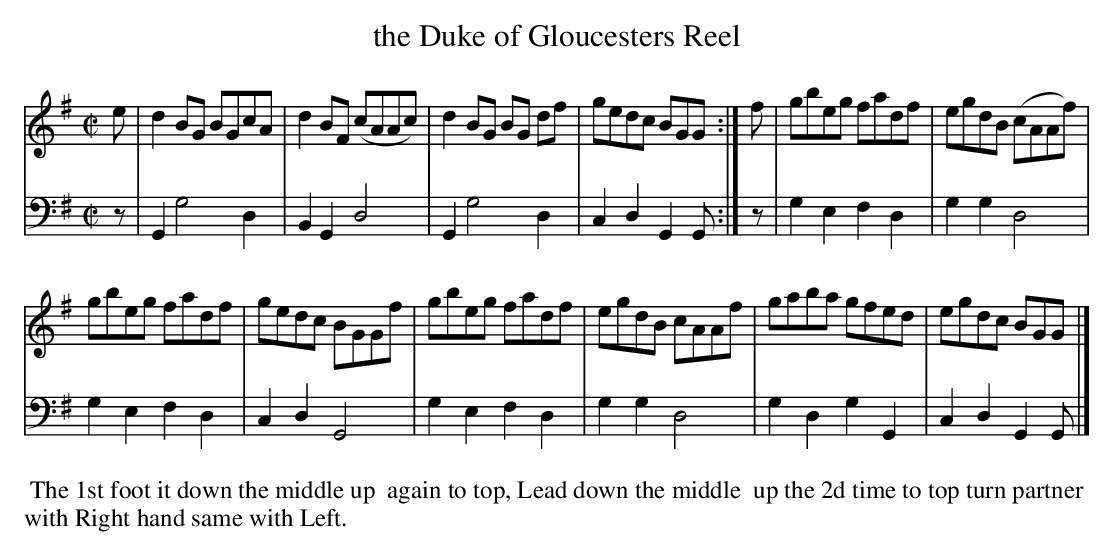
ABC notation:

X:1
T: the Duke of Gloucesters Reel
M: C|
L: 1/8
K: G
V: 1 staves=2
e |\
d2BG BGcA | d2BF (cAAc) |\
d2BG BG df | gedc BGG :|\
f |\
gbeg fadf | egdB (cAAf) |
gbeg fadf | gedc BGGf |\
gbeg fadf | egdB cAAf |\
gaba gfed | egdc BGG |]
V: 2 clef=bass middle=d
z |\
G2 g4 d2 | B2G2 d4 | G2 g4 d2 | c2d2 G2G :| z |
g2e2 f2d2 | g2g2 d4 | g2e2 f2d2 | c2d2 G4 | g2e2 f2d2 |
g2g2 d4 | g2d2 g2G2 | c2d2 G2G |]
